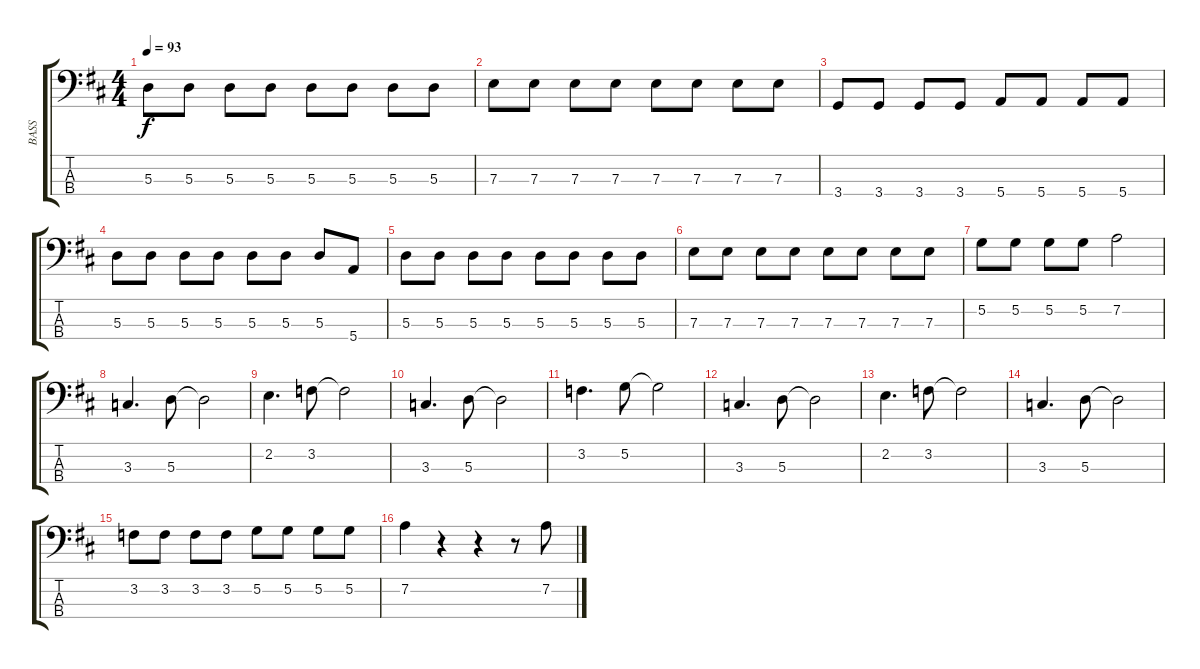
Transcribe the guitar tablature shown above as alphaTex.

\track ("BASS" "BASS") {instrument electricbassfinger}
\staff {score tabs}
\tuning (G2 D2 A1 E1) {hide}
\ts (4 4)
\tempo 93
\clef f4
\ks d
5.3.8{dy f} 5.3.8 5.3.8 5.3.8 5.3.8 5.3.8 5.3.8 5.3.8 |
7.3.8 7.3.8 7.3.8 7.3.8 7.3.8 7.3.8 7.3.8 7.3.8 |
3.4.8 3.4.8 3.4.8 3.4.8 5.4.8 5.4.8 5.4.8 5.4.8 |
5.3.8 5.3.8 5.3.8 5.3.8 5.3.8 5.3.8 5.3.8 5.4.8 |
5.3.8 5.3.8 5.3.8 5.3.8 5.3.8 5.3.8 5.3.8 5.3.8 |
7.3.8 7.3.8 7.3.8 7.3.8 7.3.8 7.3.8 7.3.8 7.3.8 |
5.2.8 5.2.8 5.2.8 5.2.8 7.2.2 |
3.3.4{d} 5.3.8 5.3{t}.2 |
2.2.4{d} 3.2.8 3.2{t}.2 |
3.3.4{d} 5.3.8 5.3{t}.2 |
3.2.4{d} 5.2.8 5.2{t}.2 |
3.3.4{d} 5.3.8 5.3{t}.2 |
2.2.4{d} 3.2.8 3.2{t}.2 |
3.3.4{d} 5.3.8 5.3{t}.2 |
3.2.8 3.2.8 3.2.8 3.2.8 5.2.8 5.2.8 5.2.8 5.2.8 |
7.2.4 r.4 r.4 r.8 7.2.8
